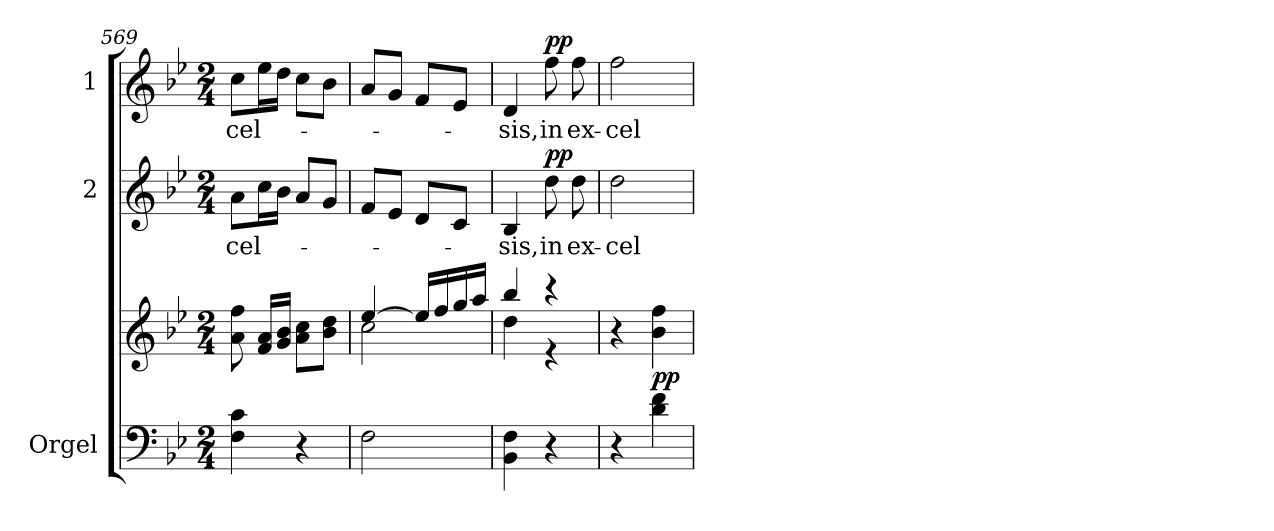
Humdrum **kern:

**kern	**kern	**dynam	**kern	**text	**dynam	**kern	**text	**dynam
*part3	*part3	*part3	*part2	*part2	*part2	*part1	*part1	*part1
*staff4	*staff3	*staff3/4	*staff2	*staff2	*staff2	*staff1	*staff1	*staff1
*I"Orgel	*	*	*I"2	*	*	*I"1	*	*
*I'Org.	*	*	*	*	*	*	*	*
*clefF4	*clefG2	*	*clefG2	*	*	*clefG2	*	*
*k[b-e-]	*k[b-e-]	*	*k[b-e-]	*	*	*k[b-e-]	*	*
*B-:	*B-:	*	*B-:	*	*	*B-:	*	*
*M2/4	*M2/4	*	*M2/4	*	*	*M2/4	*	*
=569	=569	=569	=569	=569	=569	=569	=569	=569
!	!	!	!	!LO:LY:b	!	!	!LO:LY:b	!
4F\ 4c\	8a\ 8ff\	.	8a\L	-cel-	.	8cc\L	-cel-	.
.	16f/ 16a/LL	.	16cc\L	.	.	16ee-\L	.	.
.	16g/ 16b-/JJ	.	16b-\JJ	.	.	16dd\JJ	.	.
4r	8a\ 8cc\L	.	8a/L	.	.	8cc\L	.	.
.	8b-\ 8dd\J	.	8g/J	.	.	8b-\J	.	.
=570	=570	=570	=570	=570	=570	=570	=570	=570
*	*^	*	*	*	*	*	*	*
2F\	[>4ee-/	2cc\	.	8f/L	.	.	8a/L	.	.
.	.	.	.	8e-/J	.	.	8g/J	.	.
.	16ee-/LL]	.	.	8d/L	.	.	8f/L	.	.
.	16ff/	.	.	.	.	.	.	.	.
.	16gg/	.	.	8c/J	.	.	8e-/J	.	.
.	16aa/JJ	.	.	.	.	.	.	.	.
=571	=571	=571	=571	=571	=571	=571	=571	=571	=571
!	!	!	!	!	!LO:LY:b	!	!	!LO:LY:b	!
4BB-\ 4F\	4bb-/	4dd\	.	4B-/	-sis,	.	4d/	-sis,	.
!	!	!	!	!	!LO:LY:b	!LO:DY:a	!	!LO:LY:b	!LO:DY:a
4r	4r	4r	.	8dd\	in	pp	8ff\	in	pp
!	!	!	!	!	!LO:LY:b	!	!	!LO:LY:b	!
.	.	.	.	8dd\	ex-	.	8ff\	ex-	.
*	*v	*v	*	*	*	*	*	*	*
=572	=572	=572	=572	=572	=572	=572	=572	=572
!	!	!	!	!LO:LY:b	!	!	!LO:LY:b	!
4r	4r	.	2dd\	-cel-	.	2ff\	-cel-	.
!	!	!LO:DY:b	!	!	!	!	!	!
4d\ 4f\	4b-\ 4ff\	pp	.	.	.	.	.	.
=	=	=	=	=	=	=	=	=
*-	*-	*-	*-	*-	*-	*-	*-	*-
